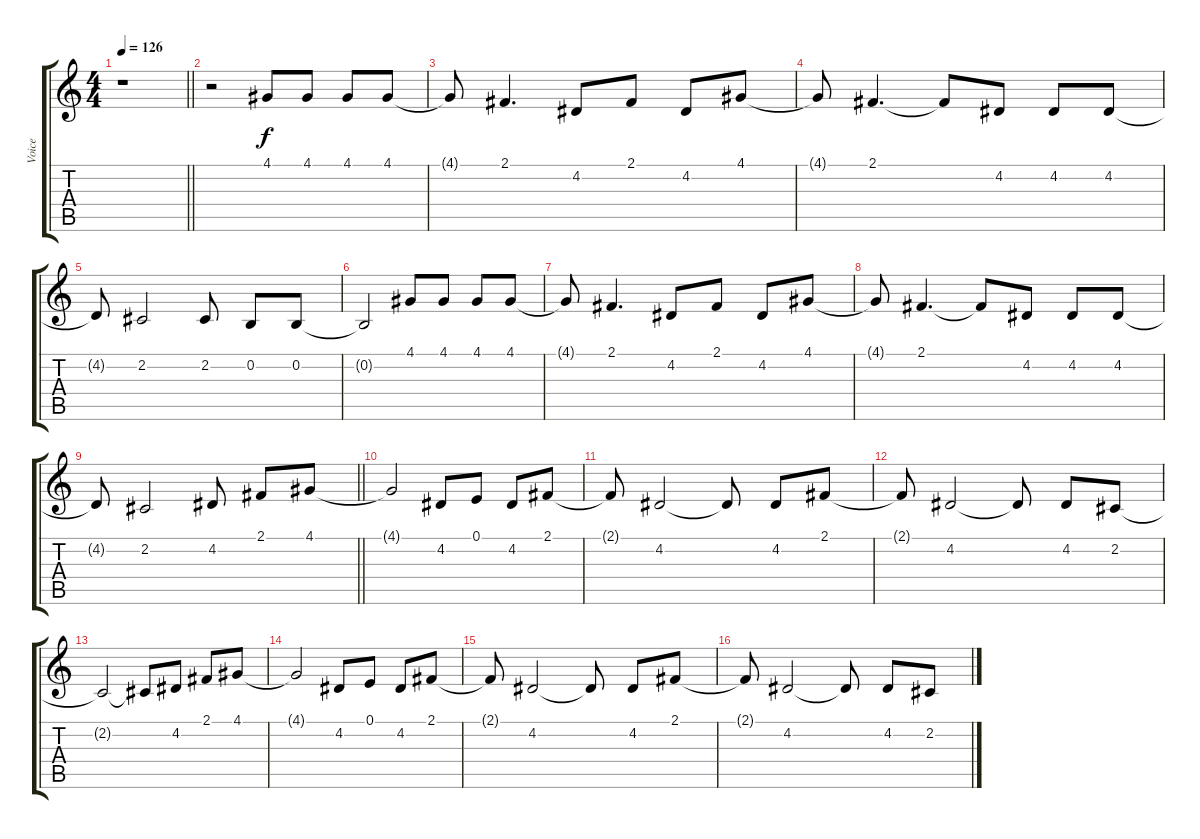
\track ("Voice" "Voice") {instrument pad3polysynth}
\staff {score tabs}
\tuning (E4 B3 G3 D3 A2 E2) {hide}
\ts (4 4)
\tempo 126
\clef g2
\barLineRight lightlight
\ks c
r.1{dy f} |
r.2 4.1.8 4.1.8 4.1.8 4.1.8 |
4.1{t}.8 2.1.4{d} 4.2.8 2.1.8 4.2.8 4.1.8 |
4.1{t}.8 2.1.4{d} 2.1{t}.8 4.2.8 4.2.8 4.2.8 |
4.2{t}.8 2.2.2 2.2.8 0.2.8 0.2.8 |
0.2{t}.2 4.1.8 4.1.8 4.1.8 4.1.8 |
4.1{t}.8 2.1.4{d} 4.2.8 2.1.8 4.2.8 4.1.8 |
4.1{t}.8 2.1.4{d} 2.1{t}.8 4.2.8 4.2.8 4.2.8 |
\barLineRight lightlight
4.2{t}.8 2.2.2 4.2.8 2.1.8 4.1.8 |
4.1{t}.2 4.2.8 0.1.8 4.2.8 2.1.8 |
2.1{t}.8 4.2.2 4.2{t}.8 4.2.8 2.1.8 |
2.1{t}.8 4.2.2 4.2{t}.8 4.2.8 2.2.8 |
2.2{t}.2 2.2{t}.8 4.2.8 2.1.8 4.1.8 |
4.1{t}.2 4.2.8 0.1.8 4.2.8 2.1.8 |
2.1{t}.8 4.2.2 4.2{t}.8 4.2.8 2.1.8 |
2.1{t}.8 4.2.2 4.2{t}.8 4.2.8 2.2.8
